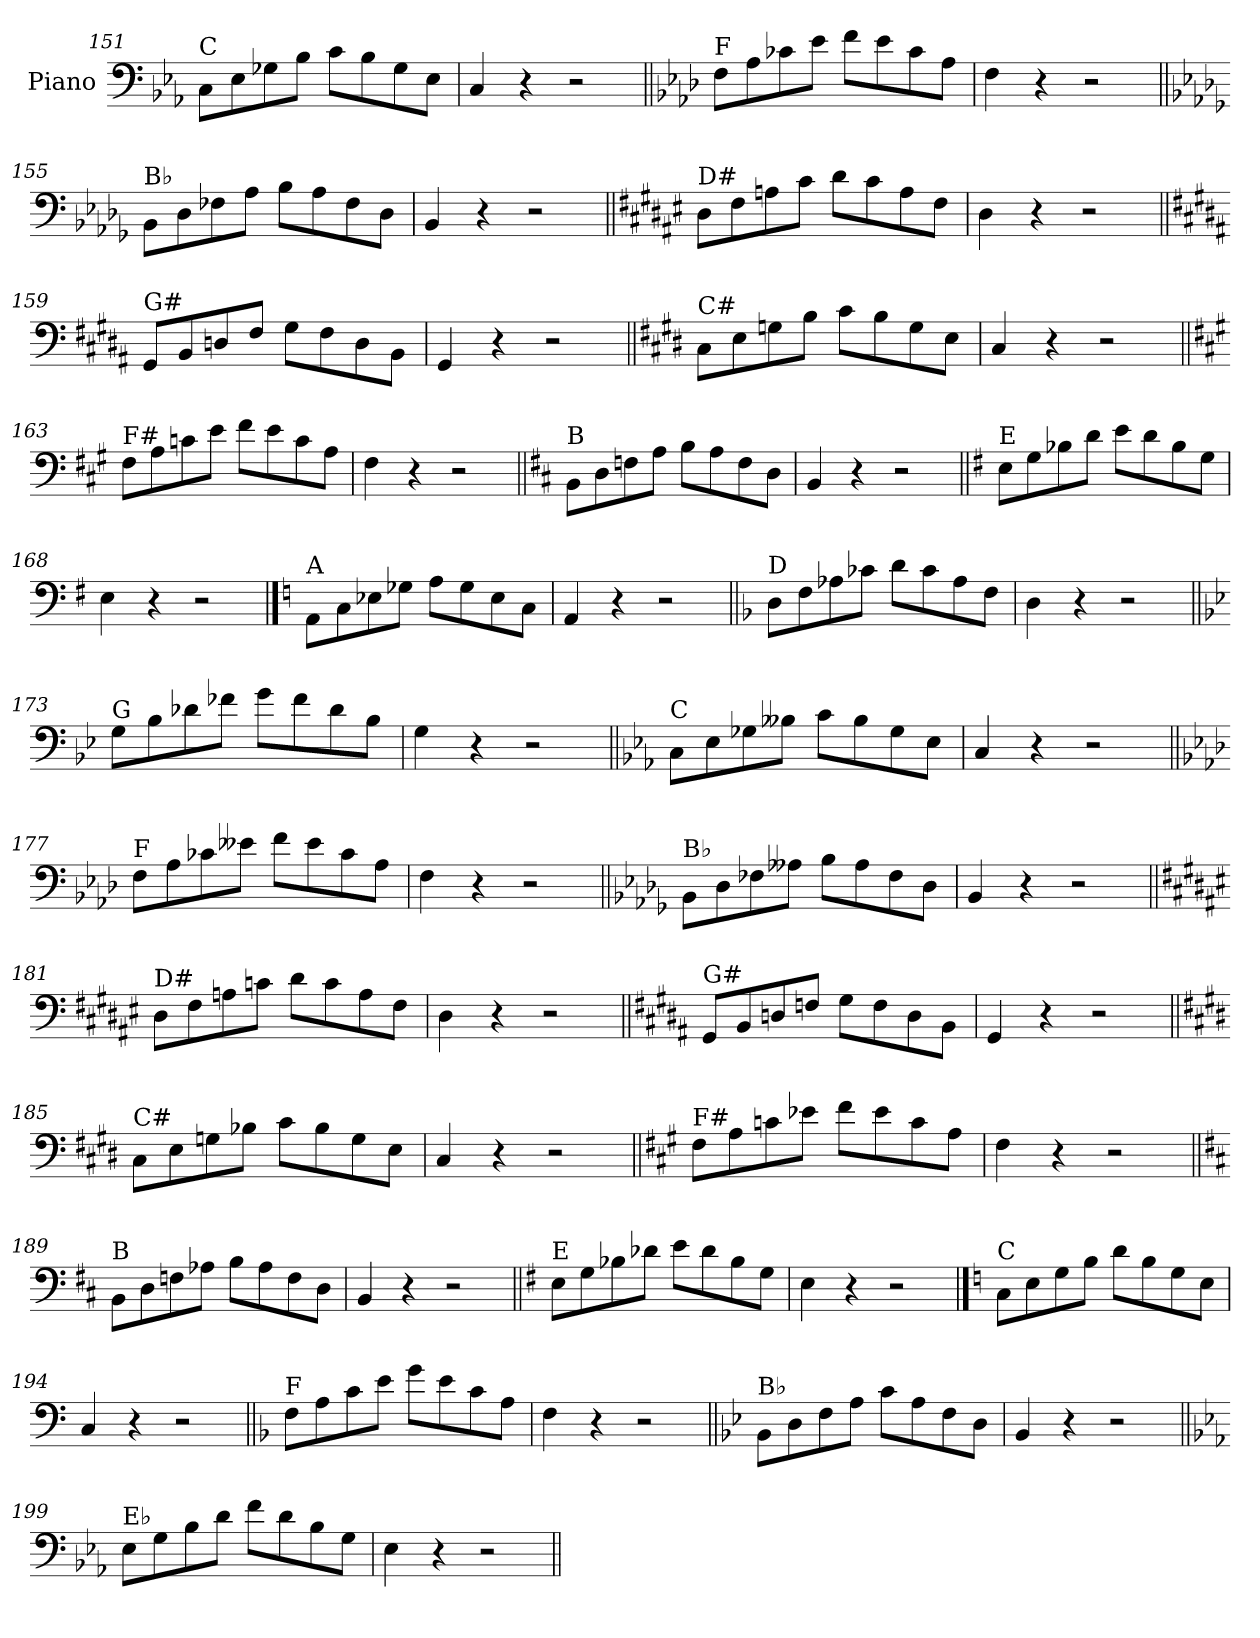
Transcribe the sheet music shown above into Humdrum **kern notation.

**kern
*part1
*staff1
*I"Piano
*I'Pno.
!!LO:LB:g=z
*clefF4
*k[b-e-a-]
=151
!LO:TX:a:t=C
8C\L
8E-\
8G-X\
8B-\J
8c\L
8B-\
8G-\
8E-\J
=152
4C/
4r
2r
=153||
*k[b-e-a-d-]
!LO:TX:a:t=F
8F\L
8A-\
8c-X\
8e-\J
8f\L
8e-\
8c-\
8A-\J
=154
4F\
4r
2r
=155||
*k[b-e-a-d-g-]
!LO:TX:a:t=B♭
8BB-\L
8D-\
8F-X\
8A-\J
8B-\L
8A-\
8F-\
8D-\J
=156
4BB-/
4r
2r
!!LO:LB:g=z
=157||
*k[f#c#g#d#a#e#]
!LO:TX:a:t=D#
8D#\L
8F#\
8An\
8c#\J
8d#\L
8c#\
8A\
8F#\J
=158
4D#\
4r
2r
=159||
*k[f#c#g#d#a#]
!LO:TX:a:t=G#
8GG#/L
8BB/
8Dn/
8F#/J
8G#\L
8F#\
8D\
8BB\J
=160
4GG#/
4r
2r
=161||
*k[f#c#g#d#]
!LO:TX:a:t=C#
8C#\L
8E\
8Gn\
8B\J
8c#\L
8B\
8G\
8E\J
=162
4C#/
4r
2r
!!LO:LB:g=z
=163||
*k[f#c#g#]
!LO:TX:a:t=F#
8F#\L
8A\
8cn\
8e\J
8f#\L
8e\
8c\
8A\J
=164
4F#\
4r
2r
=165||
*k[f#c#]
!LO:TX:a:t=B
8BB\L
8D\
8Fn\
8A\J
8B\L
8A\
8F\
8D\J
=166
4BB/
4r
2r
=167||
*k[f#]
!LO:TX:a:t=E
8E\L
8G\
8B-X\
8d\J
8e\L
8d\
8B-\
8G\J
=168
4E\
4r
2r
!!LO:LB:g=z
==169
*k[]
!LO:TX:a:t=A
8AA\L
8C\
8E-X\
8G-X\J
8A\L
8G-\
8E-\
8C\J
=170
4AA/
4r
2r
=171||
*k[b-]
!LO:TX:a:t=D
8D\L
8F\
8A-X\
8c-X\J
8d\L
8c-\
8A-\
8F\J
=172
4D\
4r
2r
=173||
*k[b-e-]
!LO:TX:a:t=G
8G\L
8B-\
8d-X\
8f-X\J
8g\L
8f-\
8d-\
8B-\J
=174
4G\
4r
2r
!!LO:LB:g=z
=175||
*k[b-e-a-]
!LO:TX:a:t=C
8C\L
8E-\
8G-X\
8B--X\J
8c\L
8B--\
8G-\
8E-\J
=176
4C/
4r
2r
=177||
*k[b-e-a-d-]
!LO:TX:a:t=F
8F\L
8A-\
8c-X\
8e--X\J
8f\L
8e--\
8c-\
8A-\J
=178
4F\
4r
2r
=179||
*k[b-e-a-d-g-]
!LO:TX:a:t=B♭
8BB-\L
8D-\
8F-X\
8A--X\J
8B-\L
8A--\
8F-\
8D-\J
=180
4BB-/
4r
2r
!!LO:LB:g=z
=181||
*k[f#c#g#d#a#e#]
!LO:TX:a:t=D#
8D#\L
8F#\
8An\
8cn\J
8d#\L
8c\
8A\
8F#\J
=182
4D#\
4r
2r
=183||
*k[f#c#g#d#a#]
!LO:TX:a:t=G#
8GG#/L
8BB/
8Dn/
8Fn/J
8G#\L
8F\
8D\
8BB\J
=184
4GG#/
4r
2r
=185||
*k[f#c#g#d#]
!LO:TX:a:t=C#
8C#\L
8E\
8Gn\
8B-X\J
8c#\L
8B-\
8G\
8E\J
=186
4C#/
4r
2r
!!LO:LB:g=z
=187||
*k[f#c#g#]
!LO:TX:a:t=F#
8F#\L
8A\
8cn\
8e-X\J
8f#\L
8e-\
8c\
8A\J
=188
4F#\
4r
2r
=189||
*k[f#c#]
!LO:TX:a:t=B
8BB\L
8D\
8Fn\
8A-X\J
8B\L
8A-\
8F\
8D\J
=190
4BB/
4r
2r
=191||
*k[f#]
!LO:TX:a:t=E
8E\L
8G\
8B-X\
8d-X\J
8e\L
8d-\
8B-\
8G\J
=192
4E\
4r
2r
!!LO:PB:g=z
==193
*k[]
!LO:TX:a:t=C
8C\L
8E\
8G\
8B\J
8d\L
8B\
8G\
8E\J
=194
4C/
4r
2r
=195||
*k[b-]
!LO:TX:a:t=F
8F\L
8A\
8c\
8e\J
8g\L
8e\
8c\
8A\J
=196
4F\
4r
2r
=197||
*k[b-e-]
!LO:TX:a:t=B♭
8BB-\L
8D\
8F\
8A\J
8c\L
8A\
8F\
8D\J
=198
4BB-/
4r
2r
!!LO:LB:g=z
=199||
*k[b-e-a-]
!LO:TX:a:t=E♭
8E-\L
8G\
8B-\
8d\J
8f\L
8d\
8B-\
8G\J
=200
4E-\
4r
2r
=||
*-
